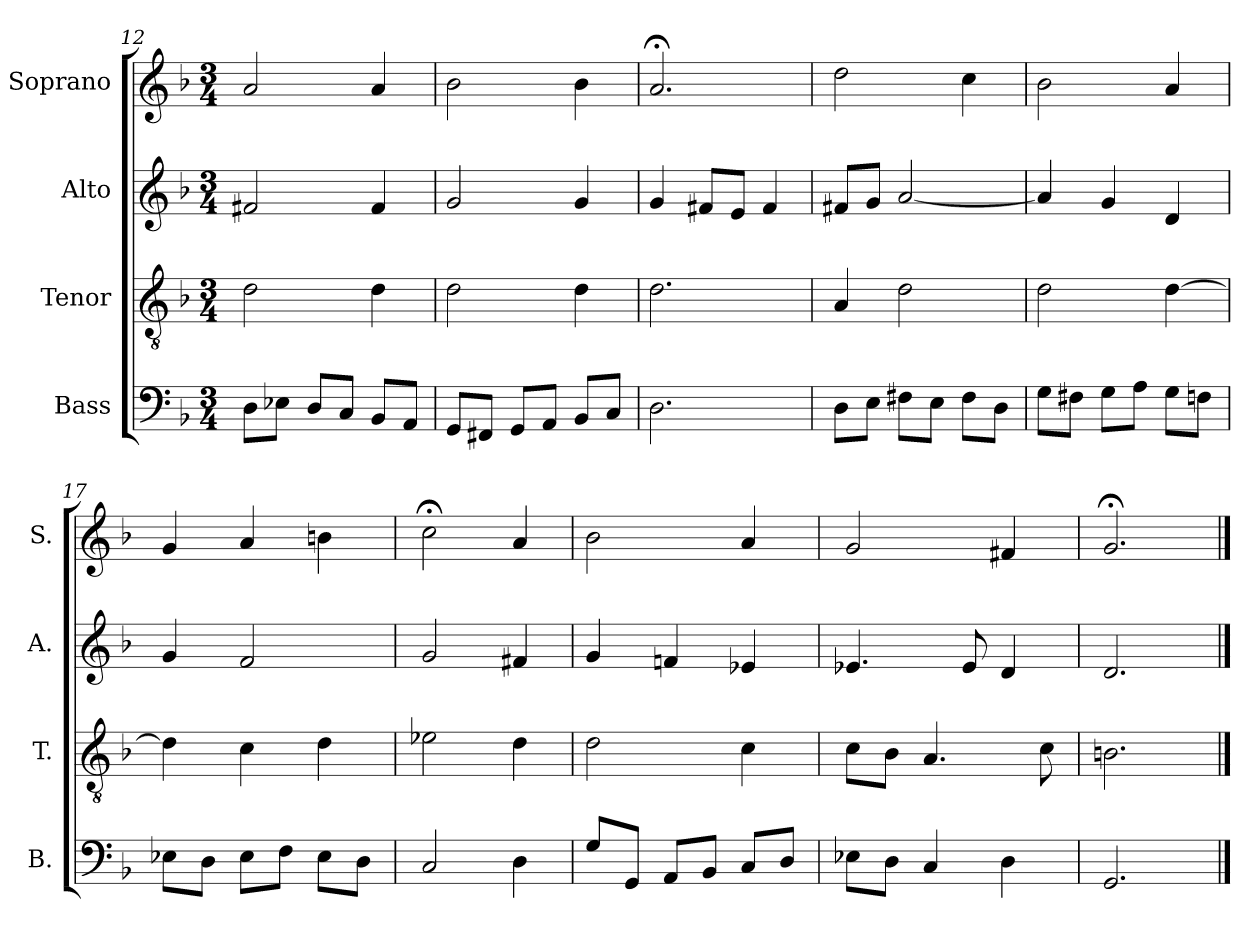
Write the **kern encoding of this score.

**kern	**kern	**kern	**kern
*part4	*part3	*part2	*part1
*staff4	*staff3	*staff2	*staff1
*I"Bass	*I"Tenor	*I"Alto	*I"Soprano
*I'B.	*I'T.	*I'A.	*I'S.
*clefF4	*clefGv2	*clefG2	*clefG2
*k[b-]	*k[b-]	*k[b-]	*k[b-]
*d:	*d:	*d:	*d:
*M3/4	*M3/4	*M3/4	*M3/4
=12	=12	=12	=12
8D\L	2d\	2f#X/	2a/
8E-X\J	.	.	.
8D/L	.	.	.
8C/J	.	.	.
8BB-/L	4d\	4f#/	4a/
8AA/J	.	.	.
=13	=13	=13	=13
8GG/L	2d\	2g/	2b-\
8FF#X/J	.	.	.
8GG/L	.	.	.
8AA/J	.	.	.
8BB-/L	4d\	4g/	4b-\
8C/J	.	.	.
=14	=14	=14	=14
2.D\	2.d\	4g/	2.a;</
.	.	8f#X/L	.
.	.	8e/J	.
.	.	4f#/	.
=15	=15	=15	=15
8D\L	4A/	8f#X/L	2dd\
8E\J	.	8g/J	.
8F#X\L	2d\	[2a/	.
8E\J	.	.	.
8F#\L	.	.	4cc\
8D\J	.	.	.
!!LO:PB:g=z
=16	=16	=16	=16
8G\L	2d\	4a/]	2b-\
8F#X\J	.	.	.
8G\L	.	4g/	.
8A\J	.	.	.
8G\L	[4d\	4d/	4a/
8Fn\J	.	.	.
=17	=17	=17	=17
8E-X\L	4d\]	4g/	4g/
8D\J	.	.	.
8E-\L	4c\	2f/	4a/
8F\J	.	.	.
8E-\L	4d\	.	4bn\
8D\J	.	.	.
=18	=18	=18	=18
2C/	2e-X\	2g/	2cc;<\
4D\	4d\	4f#X/	4a/
=19	=19	=19	=19
8G/L	2d\	4g/	2b-\
8GG/J	.	.	.
8AA/L	.	4fn/	.
8BB-/J	.	.	.
8C/L	4c\	4e-X/	4a/
8D/J	.	.	.
=20	=20	=20	=20
8E-X\L	8c\L	4.e-X/	2g/
8D\J	8B-\J	.	.
4C/	4.A/	.	.
.	.	8e-/	.
4D\	.	4d/	4f#X/
.	8c\	.	.
=21	=21	=21	=21
2.GG/	2.Bn\	2.d/	2.g;</
==	==	==	==
*-	*-	*-	*-
